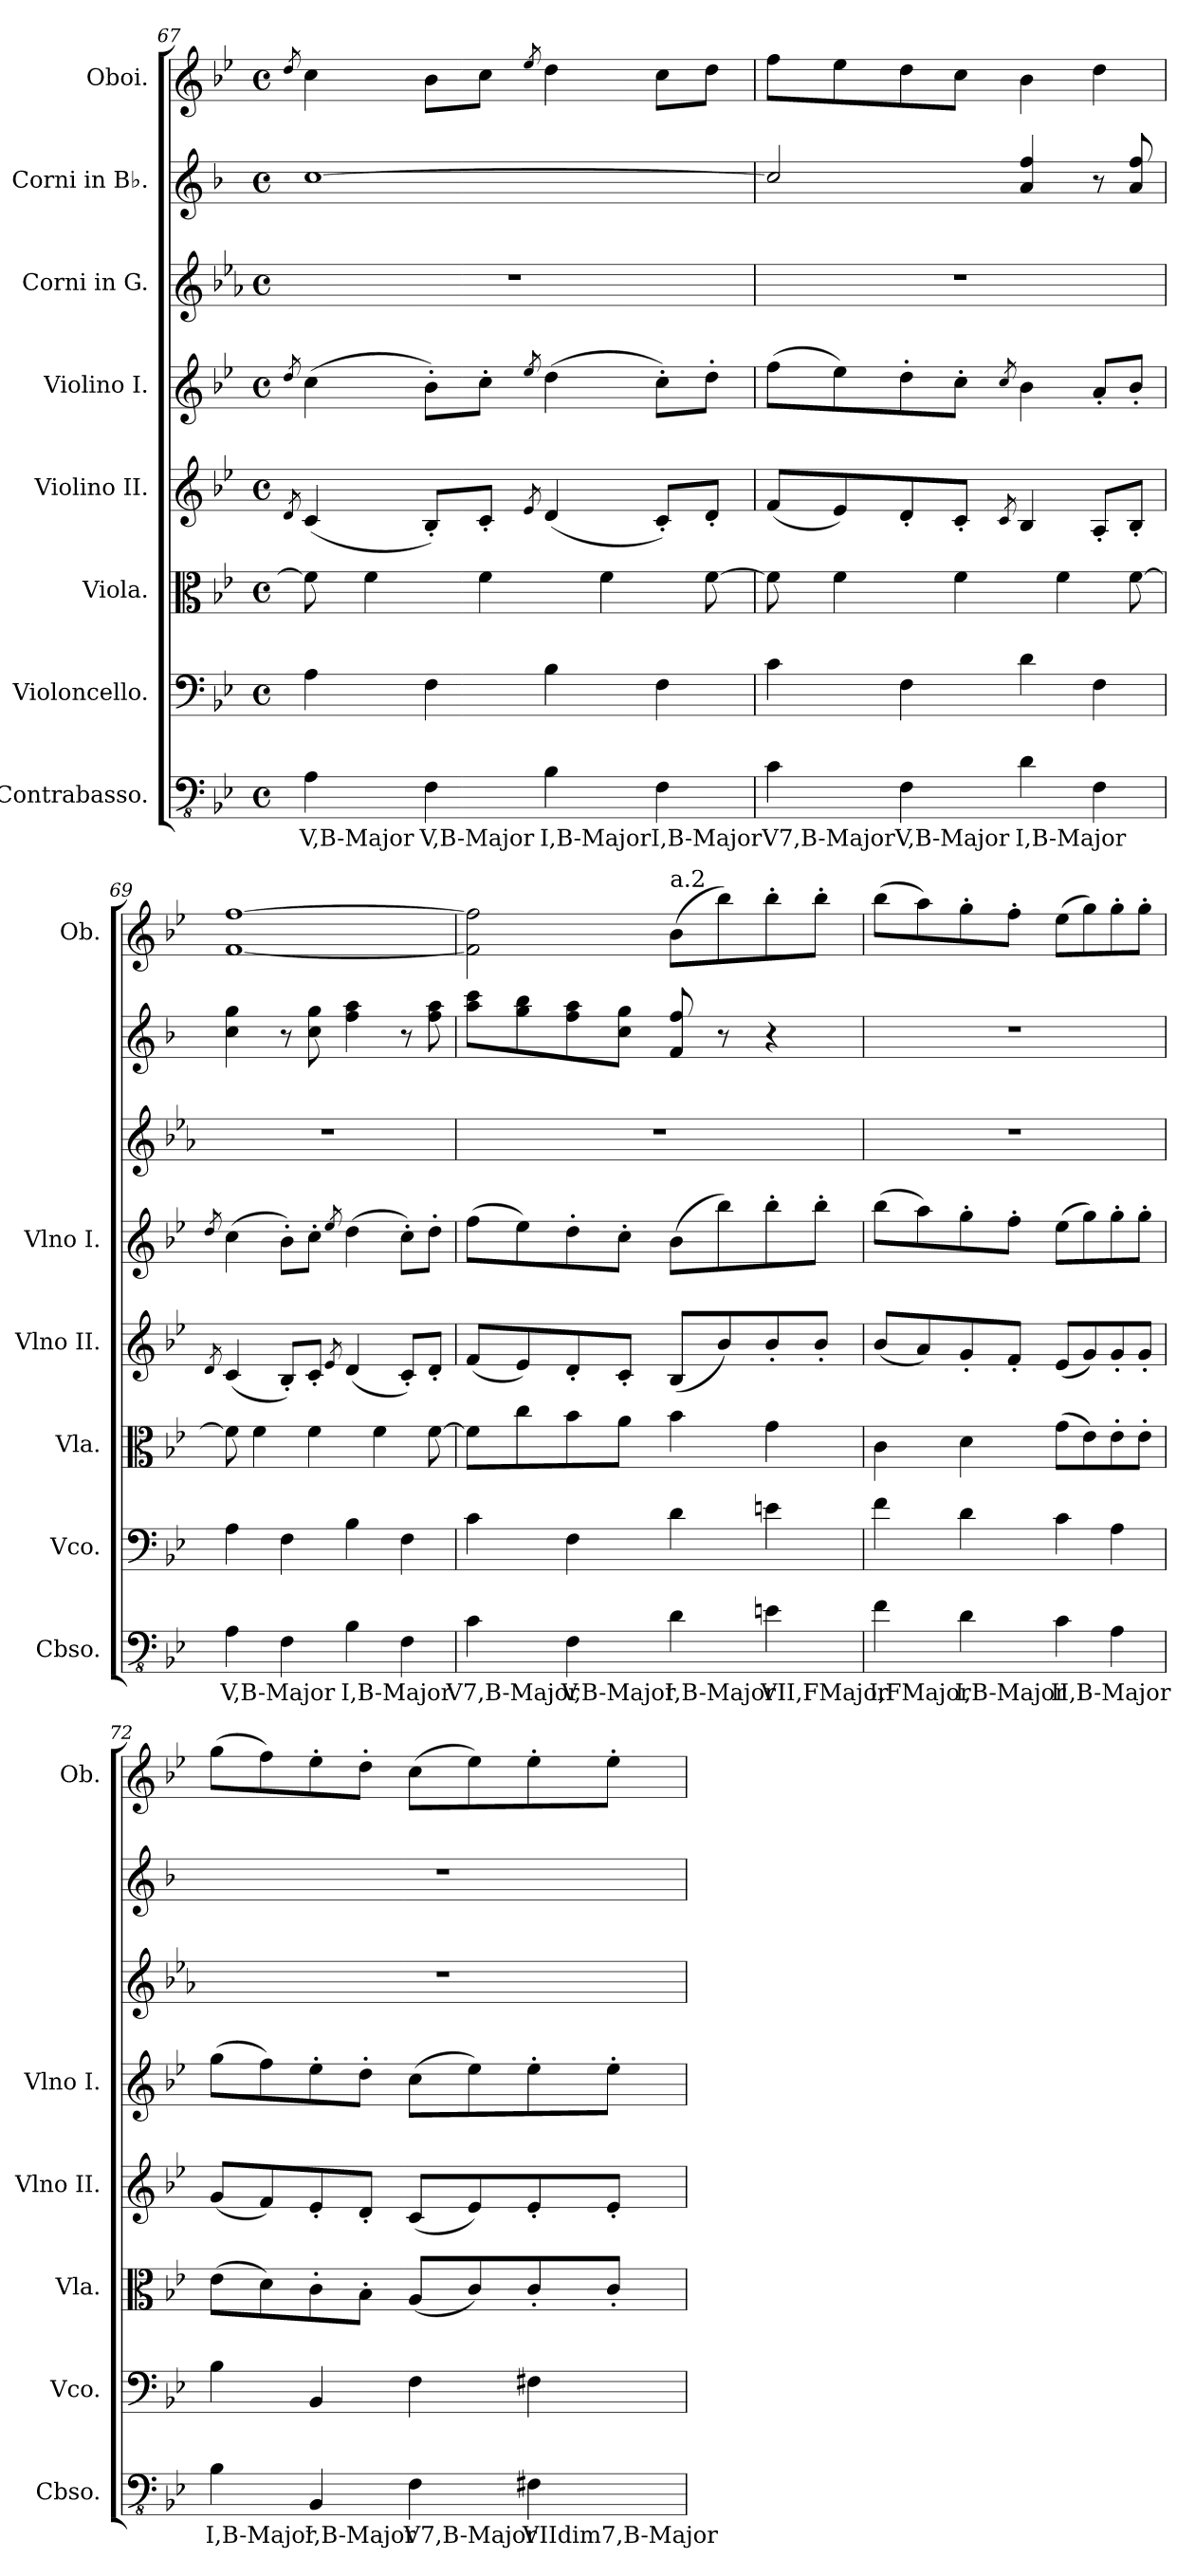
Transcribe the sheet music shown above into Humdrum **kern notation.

**kern	**text	**kern	**kern	**kern	**kern	**kern	**kern	**kern
*part8	*part8	*part7	*part6	*part5	*part4	*part3	*part2	*part1
*staff8	*staff8	*staff7	*staff6	*staff5	*staff4	*staff3	*staff2	*staff1
*I"Contrabasso.	*	*I"Violoncello.	*I"Viola.	*I"Violino II.	*I"Violino I.	*I"Corni in G.	*I"Corni in B♭.	*I"Oboi.
*I'Cbso.	*	*I'Vco.	*I'Vla.	*I'Vlno II.	*I'Vlno I.	*	*	*I'Ob.
*clefFv4	*	*clefF4	*clefC3	*clefG2	*clefG2	*clefG2	*clefG2	*clefG2
*	*	*	*	*	*	*ITrd3c5	*ITrd4c7	*
*k[b-e-]	*	*k[b-e-]	*k[b-e-]	*k[b-e-]	*k[b-e-]	*k[b-e-]	*k[b-e-]	*k[b-e-]
*M4/4	*	*M4/4	*M4/4	*M4/4	*M4/4	*M4/4	*M4/4	*M4/4
*met(c)	*	*met(c)	*met(c)	*met(c)	*met(c)	*met(c)	*met(c)	*met(c)
=67	=67	=67	=67	=67	=67	=67	=67	=67
.	.	.	.	8qd/	8qdd/	.	.	8qdd/
4AA\	V,B-Major	4A\	8f\]	(4c/	(4cc\	1r	[1f	4cc\
.	.	.	4f\	.	.	.	.	.
4FF\	V,B-Major	4F\	.	8B-'/L)	8b-'\L)	.	.	8b-\L
.	.	.	4f\	8c'/J	8cc'\J	.	.	8cc\J
.	.	.	.	8qe-/	8qee-/	.	.	8qee-/
4BB-\	I,B-Major	4B-\	.	(4d/	(4dd\	.	.	4dd\
.	.	.	4f\	.	.	.	.	.
4FF\	I,B-Major	4F\	.	8c'/L)	8cc'\L)	.	.	8cc\L
.	.	.	[8f\	8d'/J	8dd'\J	.	.	8dd\J
!!LO:PB:g=z
=68	=68	=68	=68	=68	=68	=68	=68	=68
4C\	V7,B-Major	4c\	8f\]	(8f/L	(8ff\L	1r	2f/]	8ff\L
.	.	.	4f\	8e-/)	8ee-\)	.	.	8ee-\
4FF\	V,B-Major	4F\	.	8d'/	8dd'\	.	.	8dd\
.	.	.	4f\	8c'/J	8cc'\J	.	.	8cc\J
.	.	.	.	8qc/	8qcc/	.	.	.
4D\	I,B-Major	4d\	.	4B-/	4b-\	.	4d/ 4b-/	4b-\
.	.	.	4f\	.	.	.	.	.
4FF\	.	4F\	.	8A'/L	8a'/L	.	8r	4dd\
.	.	.	[8f\	8B-'/J	8b-'/J	.	8d/ 8b-/	.
=69	=69	=69	=69	=69	=69	=69	=69	=69
.	.	.	.	8qd/	8qdd/	.	.	.
4AA\	V,B-Major	4A\	8f\]	(4c/	(4cc\	1r	4f\ 4cc\	[1f [1ff
.	.	.	4f\	.	.	.	.	.
4FF\	.	4F\	.	8B-'/L)	8b-'\L)	.	8r	.
.	.	.	4f\	8c'/J	8cc'\J	.	8f\ 8cc\	.
.	.	.	.	8qe-/	8qee-/	.	.	.
4BB-\	I,B-Major	4B-\	.	(4d/	(4dd\	.	4b-\ 4dd\	.
.	.	.	4f\	.	.	.	.	.
4FF\	.	4F\	.	8c'/L)	8cc'\L)	.	8r	.
.	.	.	[8f\	8d'/J	8dd'\J	.	8b-\ 8dd\	.
!!LO:PB:g=z
=70	=70	=70	=70	=70	=70	=70	=70	=70
4C\	V7,B-Major	4c\	8f\L]	(8f/L	(8ff\L	1r	8dd\ 8ff\L	2f\] 2ff\]
.	.	.	8cc\	8e-/)	8ee-\)	.	8cc\ 8ee-\	.
4FF\	V,B-Major	4F\	8b-\	8d'/	8dd'\	.	8b-\ 8dd\	.
.	.	.	8a\J	8c'/J	8cc'\J	.	8f\ 8cc\J	.
!	!	!	!	!	!	!	!	!LO:TX:a:t=a.2
4D\	I,B-Major	4d\	4b-\	(8B-/L	(8b-\L	.	8B-/ 8b-/	(8b-\L
.	.	.	.	8b-/)	8bb-\)	.	8r	8bb-\)
4En\	VII,FMajor	4en\	4g\	8b-'/	8bb-'\	.	4r	8bb-'\
.	.	.	.	8b-'/J	8bb-'\J	.	.	8bb-'\J
=71	=71	=71	=71	=71	=71	=71	=71	=71
4F\	I,FMajor	4f\	4c\	(8b-/L	(8bb-\L	1r	1r	(8bb-\L
.	.	.	.	8a/)	8aa\)	.	.	8aa\)
4D\	I,B-Major	4d\	4d\	8g'/	8gg'\	.	.	8gg'\
.	.	.	.	8f'/J	8ff'\J	.	.	8ff'\J
4C\	II,B-Major	4c\	(8g\L	(8e-/L	(8ee-\L	.	.	(8ee-\L
.	.	.	8e-\)	8g/)	8gg\)	.	.	8gg\)
4AA\	.	4A\	8e-'\	8g'/	8gg'\	.	.	8gg'\
.	.	.	8e-'\J	8g'/J	8gg'\J	.	.	8gg'\J
!!LO:LB:g=z
=72	=72	=72	=72	=72	=72	=72	=72	=72
4BB-\	I,B-Major	4B-\	(8e-\L	(8g/L	(8gg\L	1r	1r	(8gg\L
.	.	.	8d\)	8f/)	8ff\)	.	.	8ff\)
4BBB-/	I,B-Major	4BB-/	8c'\	8e-'/	8ee-'\	.	.	8ee-'\
.	.	.	8B-'\J	8d'/J	8dd'\J	.	.	8dd'\J
4FF\	V7,B-Major	4F\	(8A/L	(8c/L	(8cc\L	.	.	(8cc\L
.	.	.	8c/)	8e-/)	8ee-\)	.	.	8ee-\)
4FF#X\	VIIdim7,B-Major	4F#X\	8c'/	8e-'/	8ee-'\	.	.	8ee-'\
.	.	.	8c'/J	8e-'/J	8ee-'\J	.	.	8ee-'\J
=	=	=	=	=	=	=	=	=
*-	*-	*-	*-	*-	*-	*-	*-	*-
